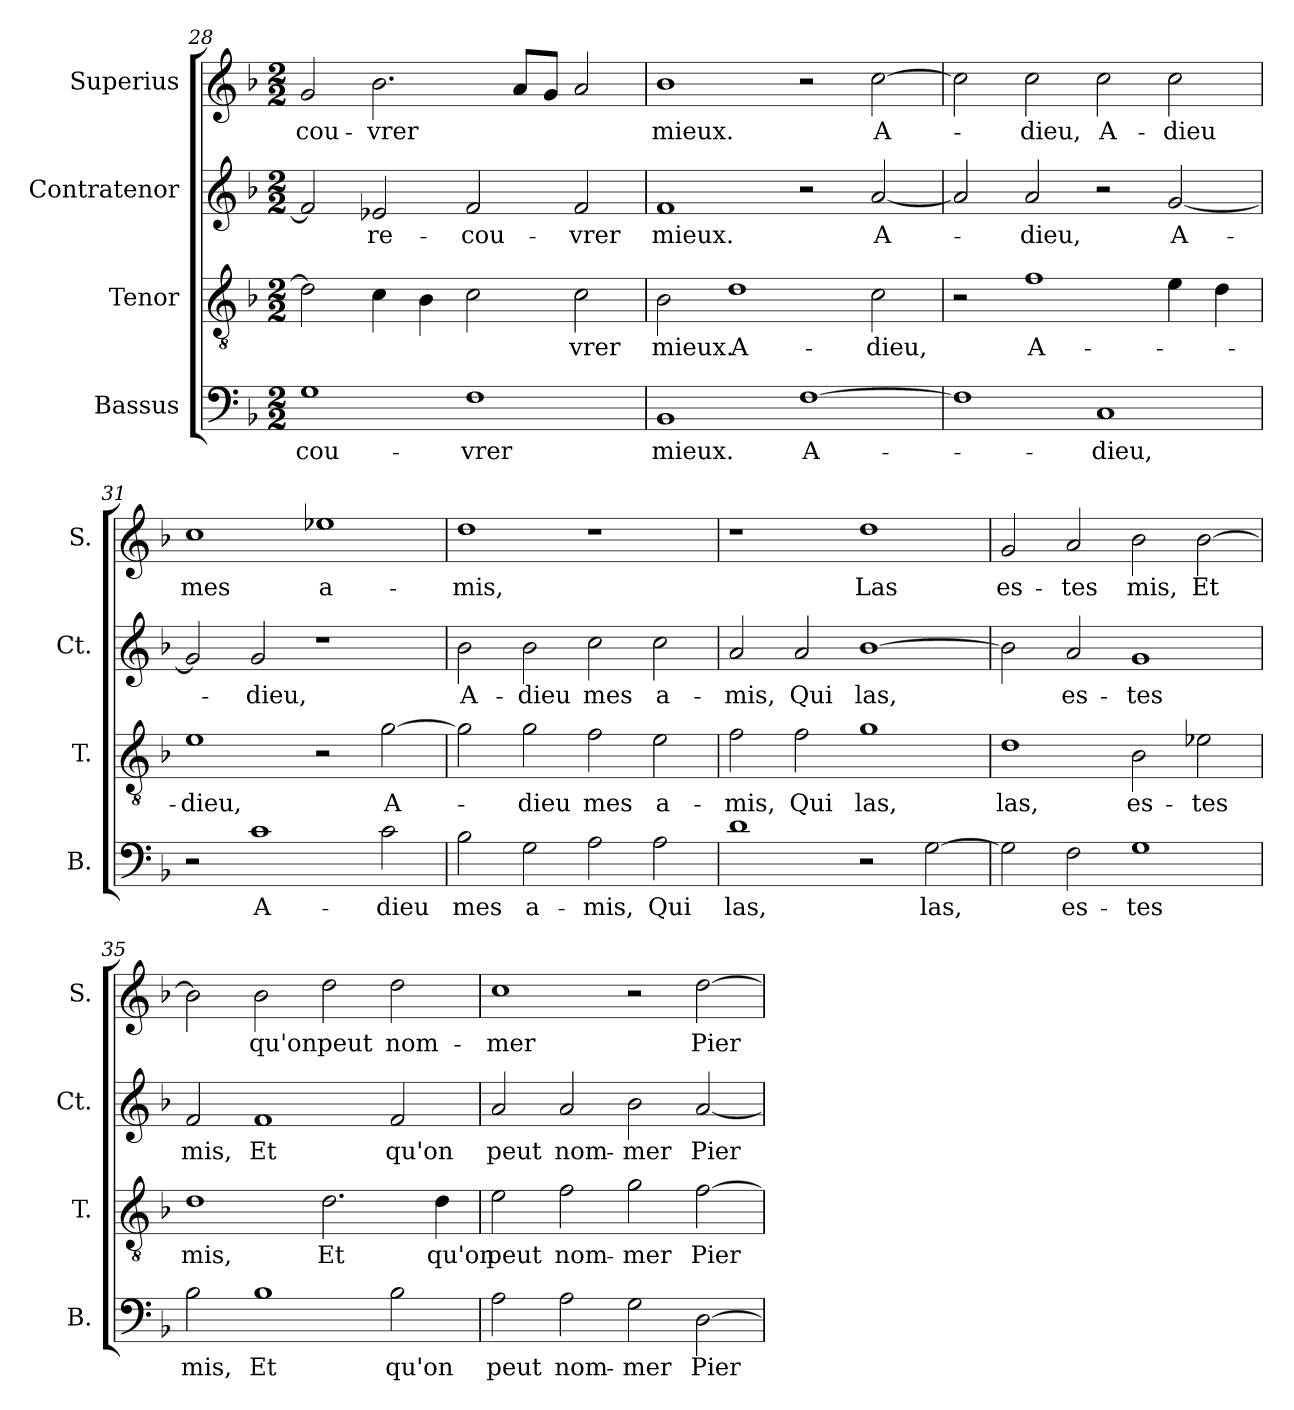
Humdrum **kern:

**kern	**text	**kern	**text	**kern	**text	**kern	**text
*part4	*part4	*part3	*part3	*part2	*part2	*part1	*part1
*staff4	*staff4	*staff3	*staff3	*staff2	*staff2	*staff1	*staff1
*I"Bassus	*	*I"Tenor	*	*I"Contratenor	*	*I"Superius	*
*I'B.	*	*I'T.	*	*I'Ct.	*	*I'S.	*
*clefF4	*	*clefGv2	*	*clefG2	*	*clefG2	*
*	*	*ITrd7c12	*	*	*	*	*
*k[b-]	*	*k[b-]	*	*k[b-]	*	*k[b-]	*
*F:	*	*F:	*	*F:	*	*F:	*
*M2/2	*	*M2/2	*	*M2/2	*	*M2/2	*
=28	=28	=28	=28	=28	=28	=28	=28
1G\	-cou-	2D\]	.	2f/]	.	2g/	-cou-
.	.	4C\	.	2e-X/	re-	2.b-\	-vrer
.	.	4BB-\	.	.	.	.	.
1F\	-vrer	2C\	.	2f/	-cou-	.	.
.	.	.	.	.	.	8a/L	.
.	.	.	.	.	.	8g/J	.
.	.	2C\	-vrer	2f/	-vrer	2a/	.
!!LO:LB:g=z
=29	=29	=29	=29	=29	=29	=29	=29
1BB-/	mieux.	2BB-\	mieux.	1f/	mieux.	1b-\	mieux.
.	.	1D\	A-	.	.	.	.
[1F\	A-	.	.	2r	.	2r	.
.	.	2C\	-dieu,	[2a/	A-	[2cc\	A-
=30	=30	=30	=30	=30	=30	=30	=30
1F\]	.	2r	.	2a/]	.	2cc\]	.
.	.	1F\	A-	2a/	-dieu,	2cc\	-dieu,
1C/	-dieu,	.	.	2r	.	2cc\	A-
.	.	4E\	.	[2g/	A-	2cc\	-dieu
.	.	4D\	.	.	.	.	.
=31	=31	=31	=31	=31	=31	=31	=31
2r	.	1E\	-dieu,	2g/]	.	1cc\	mes
1c\	A-	.	.	2g/	-dieu,	.	.
.	.	2r	.	1r	.	1ee-X\	a-
2c\	-dieu	[2G\	A-	.	.	.	.
=32	=32	=32	=32	=32	=32	=32	=32
2B-\	mes	2G\]	.	2b-\	A-	1dd\	-mis,
2G\	a-	2G\	-dieu	2b-\	-dieu	.	.
2A\	-mis,	2F\	mes	2cc\	mes	1r	.
2A\	Qui	2E\	a-	2cc\	a-	.	.
!!LO:LB:g=z
=33	=33	=33	=33	=33	=33	=33	=33
1d\	las,	2F\	-mis,	2a/	-mis,	1r	.
.	.	2F\	Qui	2a/	Qui	.	.
2r	.	1G\	las,	[1b-\	las,	1dd\	Las
[2G\	las,	.	.	.	.	.	.
=34	=34	=34	=34	=34	=34	=34	=34
2G\]	.	1D\	las,	2b-\]	.	2g/	es-
2F\	es-	.	.	2a/	es-	2a/	-tes
1G\	-tes	2BB-\	es-	1g/	-tes	2b-\	mis,
.	.	2E-X\	-tes	.	.	[2b-\	Et
=35	=35	=35	=35	=35	=35	=35	=35
2B-\	mis,	1D\	mis,	2f/	mis,	2b-\]	.
1B-\	Et	.	.	1f/	Et	2b-\	qu'on
.	.	2.D\	Et	.	.	2dd\	peut
2B-\	qu'on	.	.	2f/	qu'on	2dd\	nom-
.	.	4D\	qu'on	.	.	.	.
=36	=36	=36	=36	=36	=36	=36	=36
2A\	peut	2E\	peut	2a/	peut	1cc\	-mer
2A\	nom-	2F\	nom-	2a/	nom-	.	.
2G\	-mer	2G\	-mer	2b-\	-mer	2r	.
[2D\	Pier-	[2F\	Pier-	[2a/	Pier-	[2dd\	Pier-
=	=	=	=	=	=	=	=
*-	*-	*-	*-	*-	*-	*-	*-
